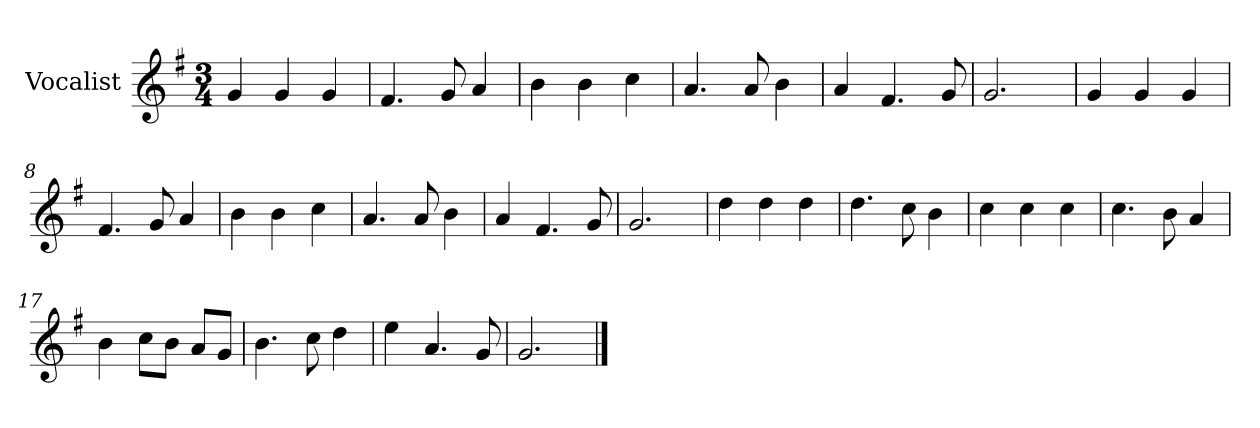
**kern
*part1
*staff1
*I"Vocalist
*k[f#]
*G:
*M3/4
=1
4g
4g
4g
=2
4.f#
8g
4a
=3
4b
4b
4cc
=4
4.a
8a
4b
=5
4a
4.f#
8g
=6
2.g
=7
4g
4g
4g
=8
4.f#
8g
4a
=9
4b
4b
4cc
=10
4.a
8a
4b
=11
4a
4.f#
8g
=12
2.g
=13
4dd
4dd
4dd
=14
4.dd
8cc
4b
=15
4cc
4cc
4cc
=16
4.cc
8b
4a
=17
4b
8ccL
8bJ
8aL
8gJ
=18
4.b
8cc
4dd
=19
4ee
4.a
8g
=20
2.g
==
*-
